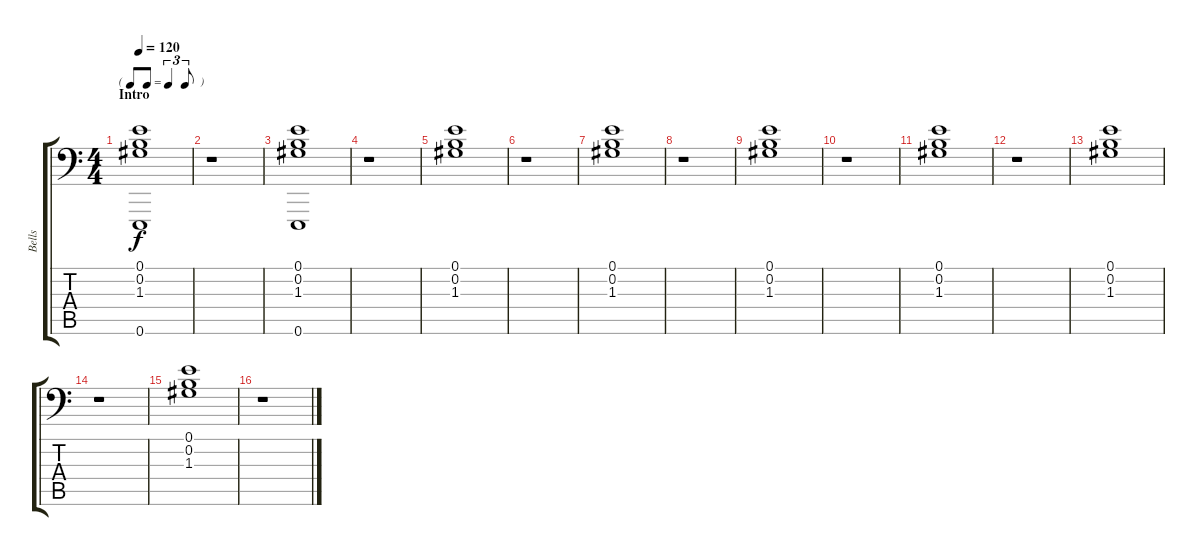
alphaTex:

\track ("Bells" "Bells") {instrument tubularbells}
\staff {score tabs}
\tuning (E4 B3 G3 D3 A2 E-1) {hide}
\ts (4 4)
\tf triplet8th
\section ("" "Intro")
\tempo 120
\clef f4
\ks c
(0.1 0.2 1.3 0.6).1{dy f instrument tubularbells} |
r.1 |
(0.1 0.2 1.3 0.6).1 |
r.1 |
(0.1 0.2 1.3).1 |
r.1 |
(0.1 0.2 1.3).1 |
r.1 |
(0.1 0.2 1.3).1 |
r.1 |
(0.1 0.2 1.3).1 |
r.1 |
(0.1 0.2 1.3).1 |
r.1 |
(0.1 0.2 1.3).1 |
r.1
